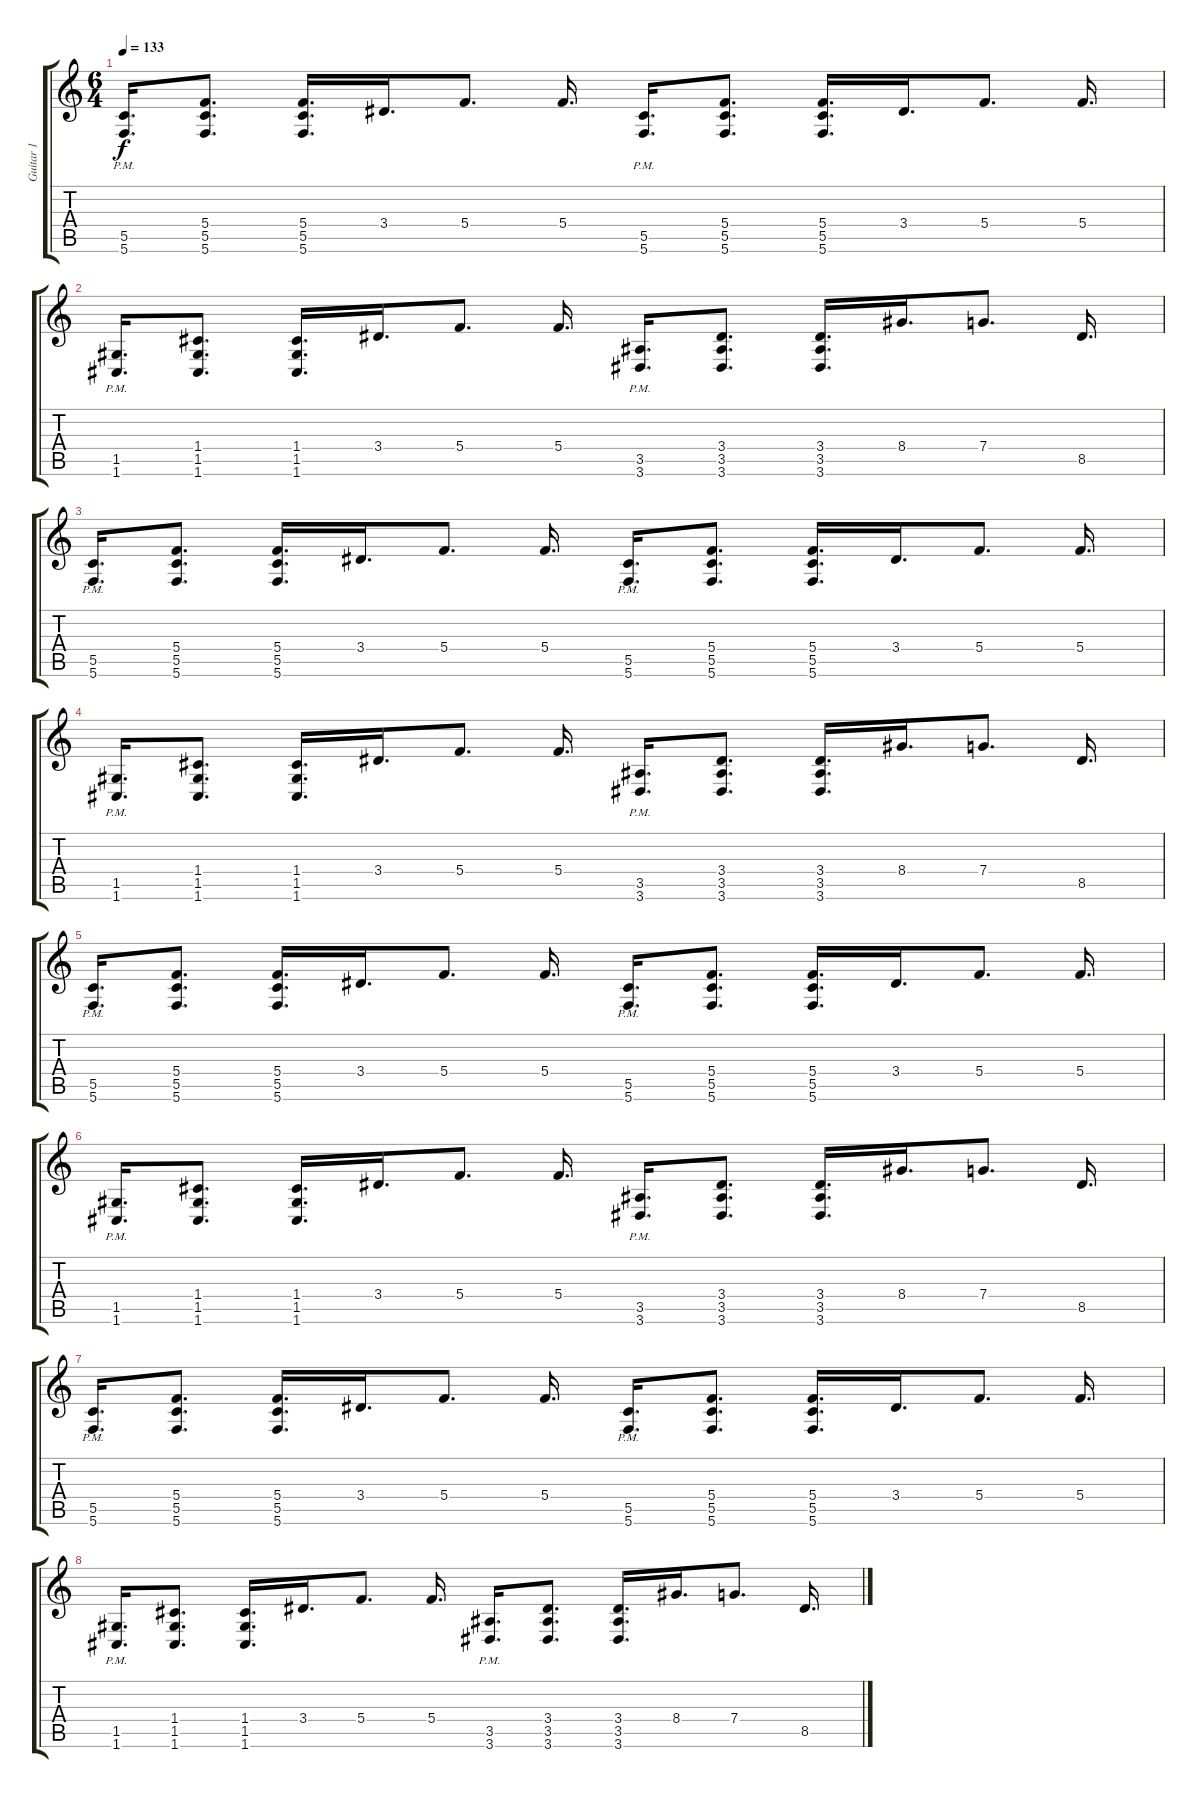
\track ("Guitar 1" "Guitar 1") {instrument distortionguitar}
\staff {score tabs}
\tuning (D4 A3 F3 C3 G2 C2) {hide}
\ts (6 4)
\tempo 133
\clef g2
\ks c
(5.5{pm} 5.6{pm}).16{d dy f} (5.4 5.5 5.6).8{d} (5.4 5.5 5.6).16{d} 3.4.16{d} 5.4.8{d} 5.4.16{d} (5.5{pm} 5.6{pm}).16{d} (5.4 5.5 5.6).8{d} (5.4 5.5 5.6).16{d} 3.4.16{d} 5.4.8{d} 5.4.16{d} |
(1.5{pm} 1.6{pm}).16{d} (1.4 1.5 1.6).8{d} (1.4 1.5 1.6).16{d} 3.4.16{d} 5.4.8{d} 5.4.16{d} (3.5{pm} 3.6{pm}).16{d} (3.4 3.5 3.6).8{d} (3.4 3.5 3.6).16{d} 8.4.16{d} 7.4.8{d} 8.5.16{d} |
(5.5{pm} 5.6{pm}).16{d} (5.4 5.5 5.6).8{d} (5.4 5.5 5.6).16{d} 3.4.16{d} 5.4.8{d} 5.4.16{d} (5.5{pm} 5.6{pm}).16{d} (5.4 5.5 5.6).8{d} (5.4 5.5 5.6).16{d} 3.4.16{d} 5.4.8{d} 5.4.16{d} |
(1.5{pm} 1.6{pm}).16{d} (1.4 1.5 1.6).8{d} (1.4 1.5 1.6).16{d} 3.4.16{d} 5.4.8{d} 5.4.16{d} (3.5{pm} 3.6{pm}).16{d} (3.4 3.5 3.6).8{d} (3.4 3.5 3.6).16{d} 8.4.16{d} 7.4.8{d} 8.5.16{d} |
(5.5{pm} 5.6{pm}).16{d} (5.4 5.5 5.6).8{d} (5.4 5.5 5.6).16{d} 3.4.16{d} 5.4.8{d} 5.4.16{d} (5.5{pm} 5.6{pm}).16{d} (5.4 5.5 5.6).8{d} (5.4 5.5 5.6).16{d} 3.4.16{d} 5.4.8{d} 5.4.16{d} |
(1.5{pm} 1.6{pm}).16{d} (1.4 1.5 1.6).8{d} (1.4 1.5 1.6).16{d} 3.4.16{d} 5.4.8{d} 5.4.16{d} (3.5{pm} 3.6{pm}).16{d} (3.4 3.5 3.6).8{d} (3.4 3.5 3.6).16{d} 8.4.16{d} 7.4.8{d} 8.5.16{d} |
(5.5{pm} 5.6{pm}).16{d} (5.4 5.5 5.6).8{d} (5.4 5.5 5.6).16{d} 3.4.16{d} 5.4.8{d} 5.4.16{d} (5.5{pm} 5.6{pm}).16{d} (5.4 5.5 5.6).8{d} (5.4 5.5 5.6).16{d} 3.4.16{d} 5.4.8{d} 5.4.16{d} |
(1.5{pm} 1.6{pm}).16{d} (1.4 1.5 1.6).8{d} (1.4 1.5 1.6).16{d} 3.4.16{d} 5.4.8{d} 5.4.16{d} (3.5{pm} 3.6{pm}).16{d} (3.4 3.5 3.6).8{d} (3.4 3.5 3.6).16{d} 8.4.16{d} 7.4.8{d} 8.5.16{d}
